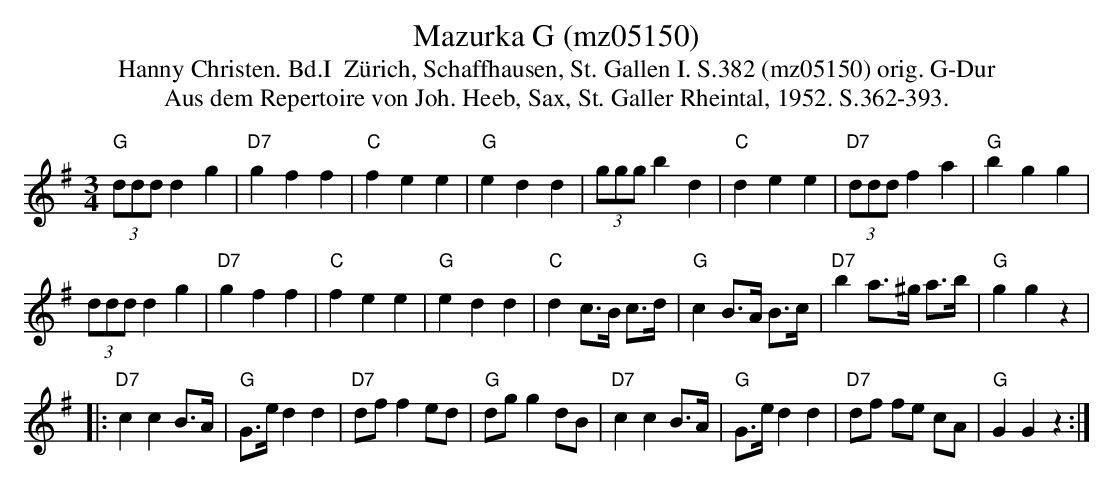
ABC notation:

X:1
T: Mazurka G (mz05150)
T:Hanny Christen. Bd.I  Zürich, Schaffhausen, St. Gallen I. S.382 (mz05150) orig. G-Dur
T: Aus dem Repertoire von Joh. Heeb, Sax, St. Galler Rheintal, 1952. S.362-393.
M:3/4
L:1/8
K:G %%MIDI gchordon
"G"(3ddd d2g2 | "D7"g2f2f2 | "C"f2e2e2 | "G"e2d2d2 | (3ggg b2d2 | "C"d2e2e2 | "D7"(3ddd f2a2 | "G"b2g2g2 |
(3ddd d2g2 | "D7"g2f2f2 | "C"f2e2e2 | "G"e2d2d2 | "C"d2 c>B c>d | "G"c2 B>A B>c | "D7"b2 a>^g a>b | "G"g2g2z2 |
|: "D7"c2c2 B>A | "G"G>e d2d2 | "D7"df f2 ed | "G"dgg2 dB | "D7"c2c2 B>A | "G"G>ed2d2 | "D7"df fe cA | "G"G2G2z2 :|
